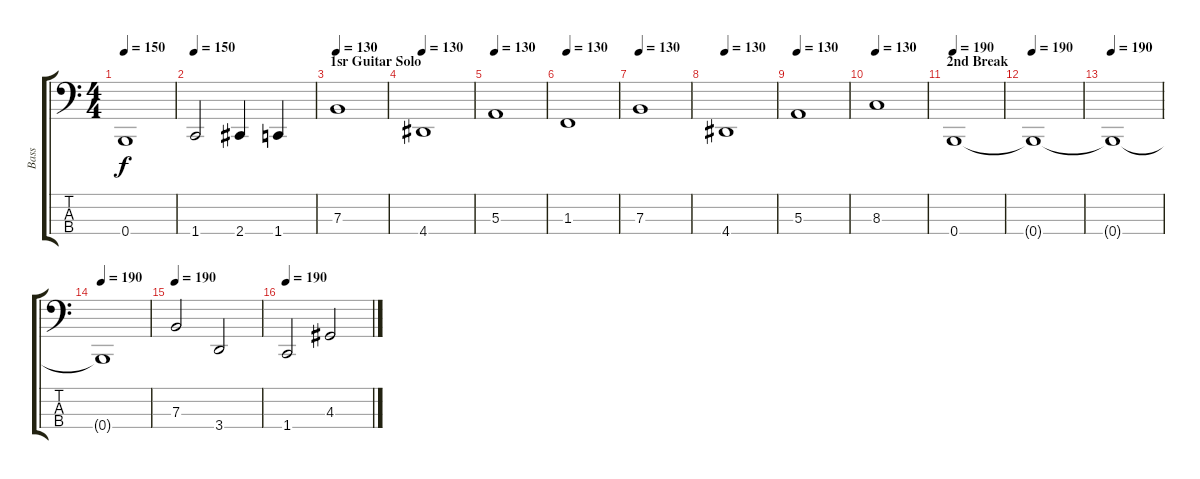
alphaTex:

\track ("Bass" "Bass") {instrument electricbasspick}
\staff {score tabs}
\tuning (D2 A1 E1 B0) {hide}
\ts (4 4)
\tempo 150
\clef f4
\ks c
0.4.1{dy f} |
\tempo 150
1.4.2 2.4.4 1.4.4 |
\section ("" "1sr Guitar Solo")
\tempo 130
7.3.1 |
\tempo 130
4.4.1 |
\tempo 130
5.3.1 |
\tempo 130
1.3.1 |
\tempo 130
7.3.1 |
\tempo 130
4.4.1 |
\tempo 130
5.3.1 |
\tempo 130
8.3.1 |
\section ("" "2nd Break")
\tempo 190
0.4.1 |
\tempo 190
0.4{t}.1 |
\tempo 190
0.4{t}.1 |
\tempo 190
0.4{t}.1 |
\tempo 190
7.3.2 3.4.2 |
\tempo 190
1.4.2 4.3.2
